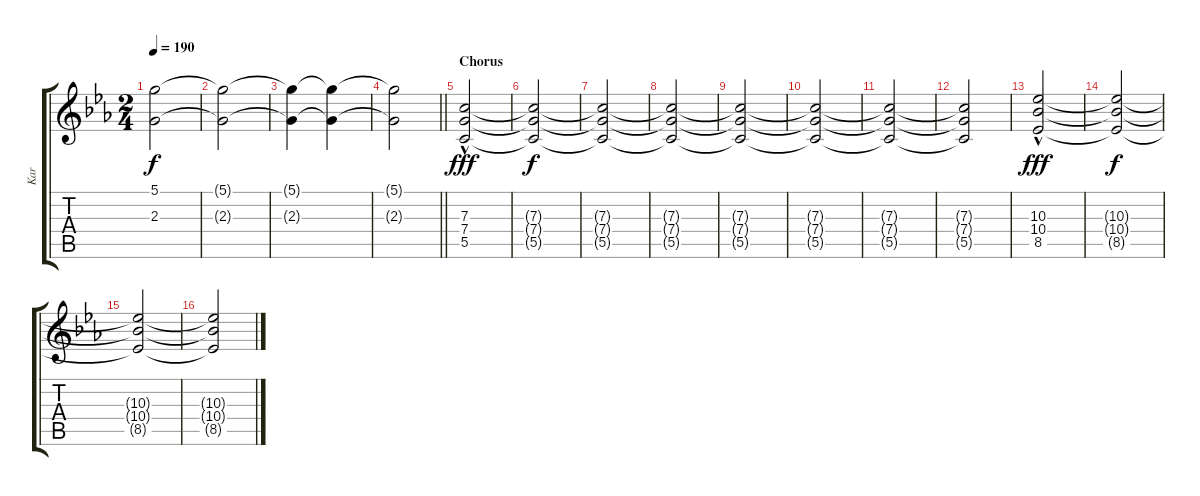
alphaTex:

\track ("Kar" "Kar") {instrument distortionguitar}
\staff {score tabs}
\tuning (D4 A3 F3 C3 G2 C2) {hide}
\ts (2 4)
\tempo 190
\clef g2
\ks eb
(5.1{t} 2.3{t}).2{dy f} |
(5.1{t} 2.3{t}).2 |
(5.1{t} 2.3{t}).4 (5.1{t} 2.3{t}).4 |
\barLineRight lightlight
(5.1{t} 2.3{t}).2 |
\section ("" "Chorus")
(7.3{hac} 7.4{hac} 5.5{hac}).2{dy fff} |
(7.3{t} 7.4{t} 5.5{t}).2{dy f} |
(7.3{t} 7.4{t} 5.5{t}).2 |
(7.3{t} 7.4{t} 5.5{t}).2 |
(7.3{t} 7.4{t} 5.5{t}).2 |
(7.3{t} 7.4{t} 5.5{t}).2 |
(7.3{t} 7.4{t} 5.5{t}).2 |
(7.3{t} 7.4{t} 5.5{t}).2 |
(10.3{hac} 10.4{hac} 8.5{hac}).2{dy fff} |
(10.3{t} 10.4{t} 8.5{t}).2{dy f} |
(10.3{t} 10.4{t} 8.5{t}).2 |
(10.3{t} 10.4{t} 8.5{t}).2
